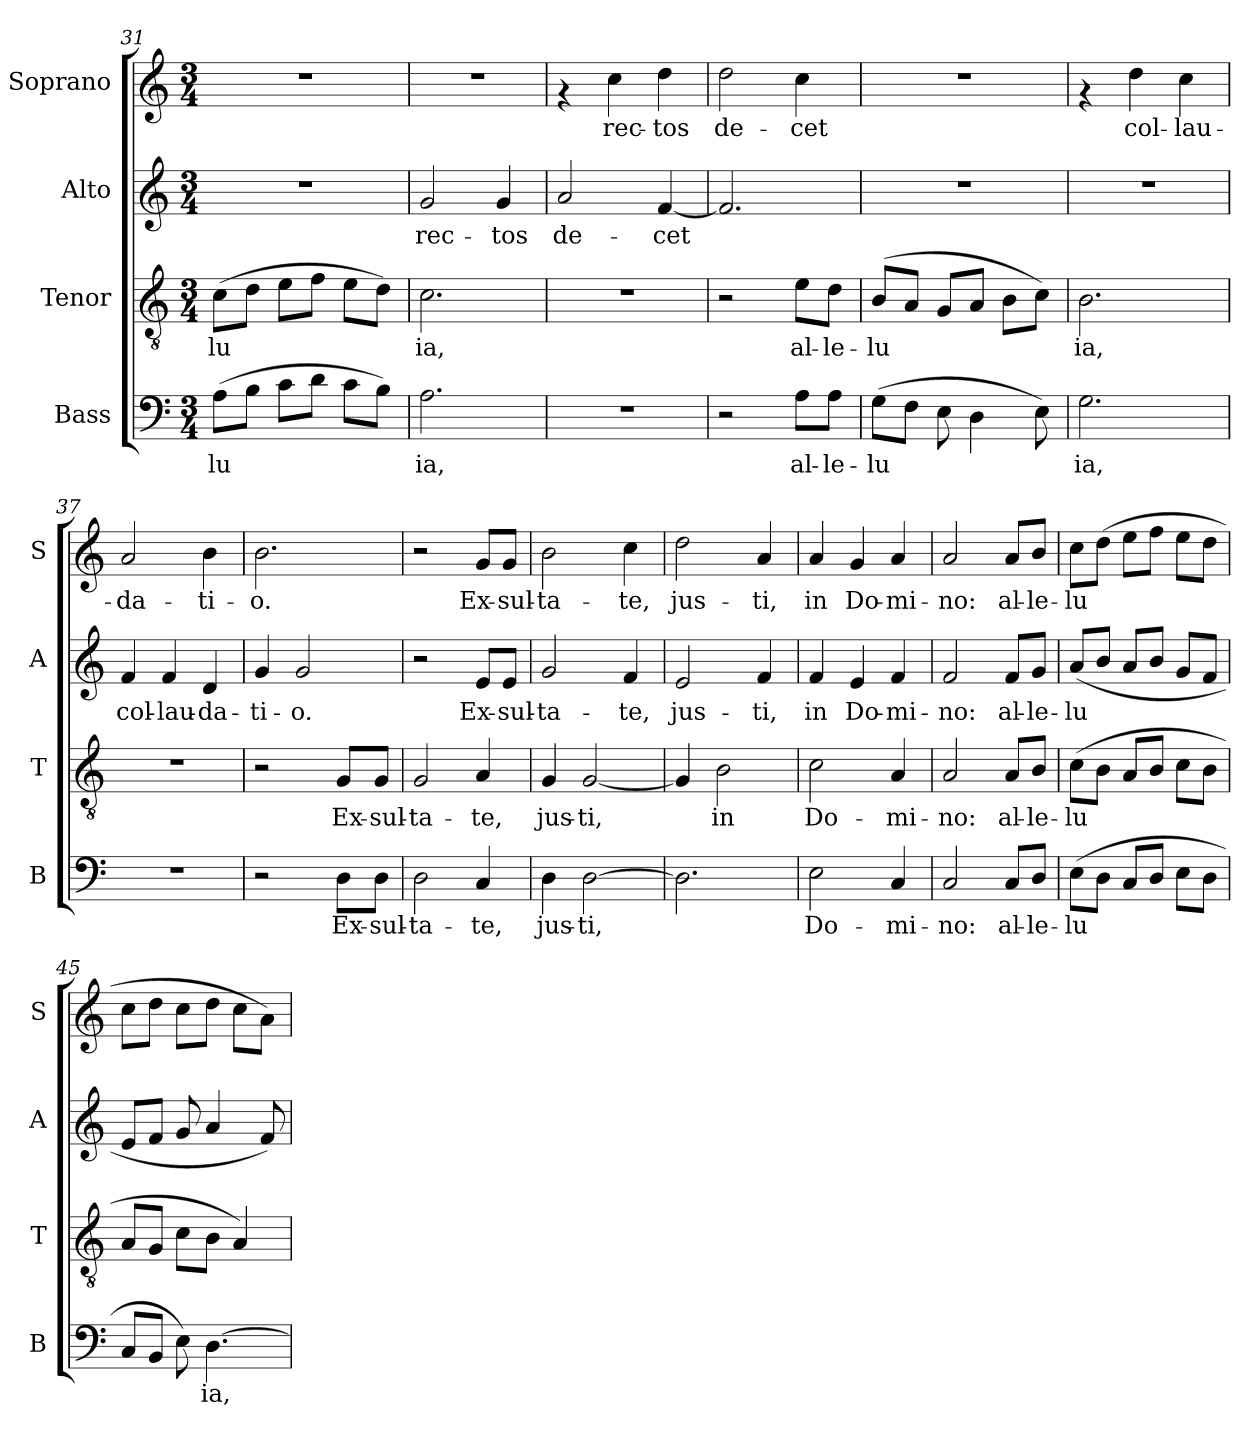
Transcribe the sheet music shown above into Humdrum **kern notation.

**kern	**text	**kern	**text	**kern	**text	**kern	**text
*part4	*part4	*part3	*part3	*part2	*part2	*part1	*part1
*staff4	*staff4	*staff3	*staff3	*staff2	*staff2	*staff1	*staff1
*I"Bass	*	*I"Tenor	*	*I"Alto	*	*I"Soprano	*
*I'B	*	*I'T	*	*I'A	*	*I'S	*
*clefF4	*	*clefGv2	*	*clefG2	*	*clefG2	*
*k[]	*	*k[]	*	*k[]	*	*k[]	*
*C:	*	*C:	*	*C:	*	*C:	*
*M3/4	*	*M3/4	*	*M3/4	*	*M3/4	*
=31	=31	=31	=31	=31	=31	=31	=31
!	!LO:LY:b:cj	!	!LO:LY:b:cj	!	!	!	!
(>8A\L	-lu-	(>8c\L	-lu-	2.r	.	2.r	.
!	!LO:LY:b:cj	!	!LO:LY:b:cj	!	!	!	!
8B\J	--	8d\J	--	.	.	.	.
!	!LO:LY:b:cj	!	!LO:LY:b:cj	!	!	!	!
8c\L	--	8e\L	--	.	.	.	.
!	!LO:LY:b:cj	!	!LO:LY:b:cj	!	!	!	!
8d\J	--	8f\J	--	.	.	.	.
!	!LO:LY:b:cj	!	!LO:LY:b:cj	!	!	!	!
8c\L	--	8e\L	--	.	.	.	.
!	!LO:LY:b:cj	!	!LO:LY:b:cj	!	!	!	!
8B\J)	--	8d\J)	--	.	.	.	.
=32	=32	=32	=32	=32	=32	=32	=32
!	!LO:LY:b:cj	!	!LO:LY:b:cj	!	!LO:LY:b:cj	!	!
2.A\	-ia,	2.c\	-ia,	2g/	rec-	2.r	.
!	!	!	!	!	!LO:LY:b:cj	!	!
.	.	.	.	4g/	-tos	.	.
=33	=33	=33	=33	=33	=33	=33	=33
!	!	!	!	!	!LO:LY:b:cj	!	!
2.r	.	2.r	.	2a/	de-	4rf	.
!	!	!	!	!	!	!	!LO:LY:b:cj
.	.	.	.	.	.	4cc\	rec-
!	!	!	!	!	!LO:LY:b:cj	!	!LO:LY:b:cj
.	.	.	.	[<4f/	-cet	4dd\	-tos
=34	=34	=34	=34	=34	=34	=34	=34
!	!	!	!	!	!LO:LY:b:cj	!	!LO:LY:b:cj
2r	.	2r	.	2.f/]	.	2dd\	de-
!	!LO:LY:b:cj	!	!LO:LY:b:cj	!	!	!	!LO:LY:b:cj
8A\L	al-	8e\L	al-	.	.	4cc\	-cet
!	!LO:LY:b:cj	!	!LO:LY:b:cj	!	!	!	!
8A\J	-le-	8d\J	-le-	.	.	.	.
!!LO:LB:g=z
=35	=35	=35	=35	=35	=35	=35	=35
!	!LO:LY:b:cj	!	!LO:LY:b:cj	!	!	!	!
(>8G\L	-lu-	(>8B/L	-lu-	2.r	.	2.r	.
!	!LO:LY:b:cj	!	!LO:LY:b:cj	!	!	!	!
8F\J	--	8A/J	--	.	.	.	.
!	!LO:LY:b:cj	!	!LO:LY:b:cj	!	!	!	!
8E\	--	8G/L	--	.	.	.	.
!	!LO:LY:b:cj	!	!LO:LY:b:cj	!	!	!	!
4D\	--	8A/J	--	.	.	.	.
!	!	!	!LO:LY:b:cj	!	!	!	!
.	.	8B\L	--	.	.	.	.
!	!LO:LY:b:cj	!	!LO:LY:b:cj	!	!	!	!
8E\)	--	8c\J)	--	.	.	.	.
=36	=36	=36	=36	=36	=36	=36	=36
!	!LO:LY:b:cj	!	!LO:LY:b:cj	!	!	!	!
2.G\	-ia,	2.B\	-ia,	2.r	.	4rf	.
!	!	!	!	!	!	!	!LO:LY:b:cj
.	.	.	.	.	.	4dd\	col-
!	!	!	!	!	!	!	!LO:LY:b:cj
.	.	.	.	.	.	4cc\	-lau-
=37	=37	=37	=37	=37	=37	=37	=37
!	!	!	!	!	!LO:LY:b:cj	!	!LO:LY:b:cj
2.r	.	2.r	.	4f/	col-	2a/	-da-
!	!	!	!	!	!LO:LY:b:cj	!	!
.	.	.	.	4f/	-lau-	.	.
!	!	!	!	!	!LO:LY:b:cj	!	!LO:LY:b:cj
.	.	.	.	4d/	-da-	4b\	-ti-
=38	=38	=38	=38	=38	=38	=38	=38
!	!	!	!	!	!LO:LY:b:cj	!	!LO:LY:b:cj
2r	.	2r	.	4g/	-ti-	2.b\	-o.
!	!	!	!	!	!LO:LY:b:cj	!	!
.	.	.	.	2g/	-o.	.	.
!	!LO:LY:b:cj	!	!LO:LY:b:cj	!	!	!	!
8D\L	Ex-	8G/L	Ex-	.	.	.	.
!	!LO:LY:b:cj	!	!LO:LY:b:cj	!	!	!	!
8D\J	-sul-	8G/J	-sul-	.	.	.	.
=39	=39	=39	=39	=39	=39	=39	=39
!	!LO:LY:b:cj	!	!LO:LY:b:cj	!	!	!	!
2D\	-ta-	2G/	-ta-	2r	.	2r	.
!	!LO:LY:b:cj	!	!LO:LY:b:cj	!	!LO:LY:b:cj	!	!LO:LY:b:cj
4C/	-te,	4A/	-te,	8e/L	Ex-	8g/L	Ex-
!	!	!	!	!	!LO:LY:b:cj	!	!LO:LY:b:cj
.	.	.	.	8e/J	-sul-	8g/J	-sul-
=40	=40	=40	=40	=40	=40	=40	=40
!	!LO:LY:b:cj	!	!LO:LY:b:cj	!	!LO:LY:b:cj	!	!LO:LY:b:cj
4D\	jus-	4G/	jus-	2g/	-ta-	2b\	-ta-
!	!LO:LY:b:cj	!	!LO:LY:b:cj	!	!	!	!
[>2D\	-ti,	[<2G/	-ti,	.	.	.	.
!	!	!	!	!	!LO:LY:b:cj	!	!LO:LY:b:cj
.	.	.	.	4f/	-te,	4cc\	-te,
=41	=41	=41	=41	=41	=41	=41	=41
!	!LO:LY:b:cj	!	!LO:LY:b:cj	!	!LO:LY:b:cj	!	!LO:LY:b:cj
2.D\]	.	4G/]	.	2e/	jus-	2dd\	jus-
!	!	!	!LO:LY:b:cj	!	!	!	!
.	.	2B\	in	.	.	.	.
!	!	!	!	!	!LO:LY:b:cj	!	!LO:LY:b:cj
.	.	.	.	4f/	-ti,	4a/	-ti,
!!LO:PB:g=z
=42	=42	=42	=42	=42	=42	=42	=42
!	!LO:LY:b:cj	!	!LO:LY:b:cj	!	!LO:LY:b:cj	!	!LO:LY:b:cj
2E\	Do-	2c\	Do-	4f/	in	4a/	in
!	!	!	!	!	!LO:LY:b:cj	!	!LO:LY:b:cj
.	.	.	.	4e/	Do-	4g/	Do-
!	!LO:LY:b:cj	!	!LO:LY:b:cj	!	!LO:LY:b:cj	!	!LO:LY:b:cj
4C/	-mi-	4A/	-mi-	4f/	-mi-	4a/	-mi-
=43	=43	=43	=43	=43	=43	=43	=43
!	!LO:LY:b:cj	!	!LO:LY:b:cj	!	!LO:LY:b:cj	!	!LO:LY:b:cj
2C/	-no:	2A/	-no:	2f/	-no:	2a/	-no:
!	!LO:LY:b:cj	!	!LO:LY:b:cj	!	!LO:LY:b:cj	!	!LO:LY:b:cj
8C/L	al-	8A/L	al-	8f/L	al-	8a/L	al-
!	!LO:LY:b:cj	!	!LO:LY:b:cj	!	!LO:LY:b:cj	!	!LO:LY:b:cj
8D/J	-le-	8B/J	-le-	8g/J	-le-	8b/J	-le-
=44	=44	=44	=44	=44	=44	=44	=44
!	!LO:LY:b:cj	!	!LO:LY:b:cj	!	!LO:LY:b:cj	!	!LO:LY:b:cj
(>8E\L	-lu-	(>8c\L	-lu-	(<8a/L	-lu-	8cc\L	-lu-
!	!LO:LY:b:cj	!	!LO:LY:b:cj	!	!LO:LY:b:cj	!	!LO:LY:b:cj
8D\J	--	8B\J	--	8b/J	--	(>8dd\J	--
!	!LO:LY:b:cj	!	!LO:LY:b:cj	!	!LO:LY:b:cj	!	!LO:LY:b:cj
8C/L	--	8A/L	--	8a/L	--	8ee\L	--
!	!LO:LY:b:cj	!	!LO:LY:b:cj	!	!LO:LY:b:cj	!	!LO:LY:b:cj
8D/J	--	8B/J	--	8b/J	--	8ff\J	--
!	!LO:LY:b:cj	!	!LO:LY:b:cj	!	!LO:LY:b:cj	!	!LO:LY:b:cj
8E\L	--	8c\L	--	8g/L	--	8ee\L	--
!	!LO:LY:b:cj	!	!LO:LY:b:cj	!	!LO:LY:b:cj	!	!LO:LY:b:cj
8D\J	--	8B\J	--	8f/J	--	8dd\J	--
=45	=45	=45	=45	=45	=45	=45	=45
!	!LO:LY:b:cj	!	!LO:LY:b:cj	!	!LO:LY:b:cj	!	!LO:LY:b:cj
8C/L	--	8A/L	--	8e/L	--	8cc\L	--
!	!LO:LY:b:cj	!	!LO:LY:b:cj	!	!LO:LY:b:cj	!	!LO:LY:b:cj
8BB/J	--	8G/J	--	8f/J	--	8dd\J	--
!	!LO:LY:b:cj	!	!LO:LY:b:cj	!	!LO:LY:b:cj	!	!LO:LY:b:cj
8E\)	--	8c\L	--	8g/	--	8cc\L	--
!	!LO:LY:b:cj	!	!LO:LY:b:cj	!	!LO:LY:b:cj	!	!LO:LY:b:cj
[>4.D\	-ia,	8B\J	--	4a/	--	8dd\J	--
!	!	!	!LO:LY:b:cj	!	!	!	!LO:LY:b:cj
.	.	4A/)	--	.	.	8cc\L	--
!	!	!	!	!	!LO:LY:b:cj	!	!LO:LY:b:cj
.	.	.	.	8f/)	--	8a\J)	--
=	=	=	=	=	=	=	=
*-	*-	*-	*-	*-	*-	*-	*-
